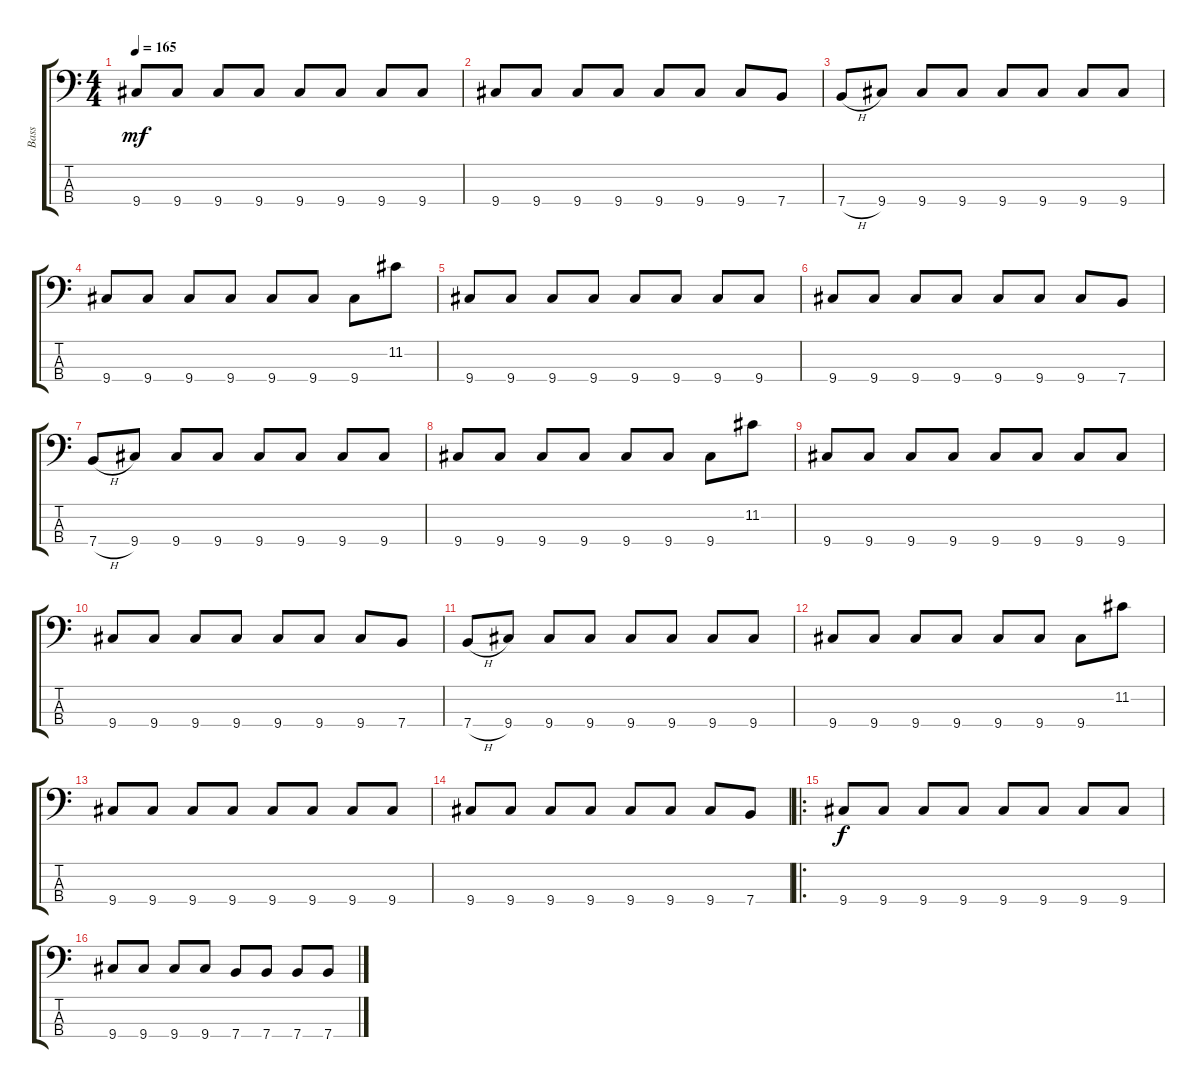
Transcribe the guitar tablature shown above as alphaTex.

\track ("Bass" "Bass") {instrument electricbassfinger}
\staff {score tabs}
\tuning (G2 D2 A1 E1) {hide}
\ts (4 4)
\tempo 165
\clef f4
\ks c
9.4.8{dy mf} 9.4.8 9.4.8 9.4.8 9.4.8 9.4.8 9.4.8 9.4.8 |
9.4.8 9.4.8 9.4.8 9.4.8 9.4.8 9.4.8 9.4.8 7.4.8 |
7.4{h}.8 9.4.8 9.4.8 9.4.8 9.4.8 9.4.8 9.4.8 9.4.8 |
9.4.8 9.4.8 9.4.8 9.4.8 9.4.8 9.4.8 9.4.8 11.2.8 |
9.4.8 9.4.8 9.4.8 9.4.8 9.4.8 9.4.8 9.4.8 9.4.8 |
9.4.8 9.4.8 9.4.8 9.4.8 9.4.8 9.4.8 9.4.8 7.4.8 |
7.4{h}.8 9.4.8 9.4.8 9.4.8 9.4.8 9.4.8 9.4.8 9.4.8 |
9.4.8 9.4.8 9.4.8 9.4.8 9.4.8 9.4.8 9.4.8 11.2.8 |
9.4.8 9.4.8 9.4.8 9.4.8 9.4.8 9.4.8 9.4.8 9.4.8 |
9.4.8 9.4.8 9.4.8 9.4.8 9.4.8 9.4.8 9.4.8 7.4.8 |
7.4{h}.8 9.4.8 9.4.8 9.4.8 9.4.8 9.4.8 9.4.8 9.4.8 |
9.4.8 9.4.8 9.4.8 9.4.8 9.4.8 9.4.8 9.4.8 11.2.8 |
9.4.8 9.4.8 9.4.8 9.4.8 9.4.8 9.4.8 9.4.8 9.4.8 |
9.4.8 9.4.8 9.4.8 9.4.8 9.4.8 9.4.8 9.4.8 7.4.8 |
\ro
9.4.8{dy f} 9.4.8 9.4.8 9.4.8 9.4.8 9.4.8 9.4.8 9.4.8 |
9.4.8 9.4.8 9.4.8 9.4.8 7.4.8 7.4.8 7.4.8 7.4.8
